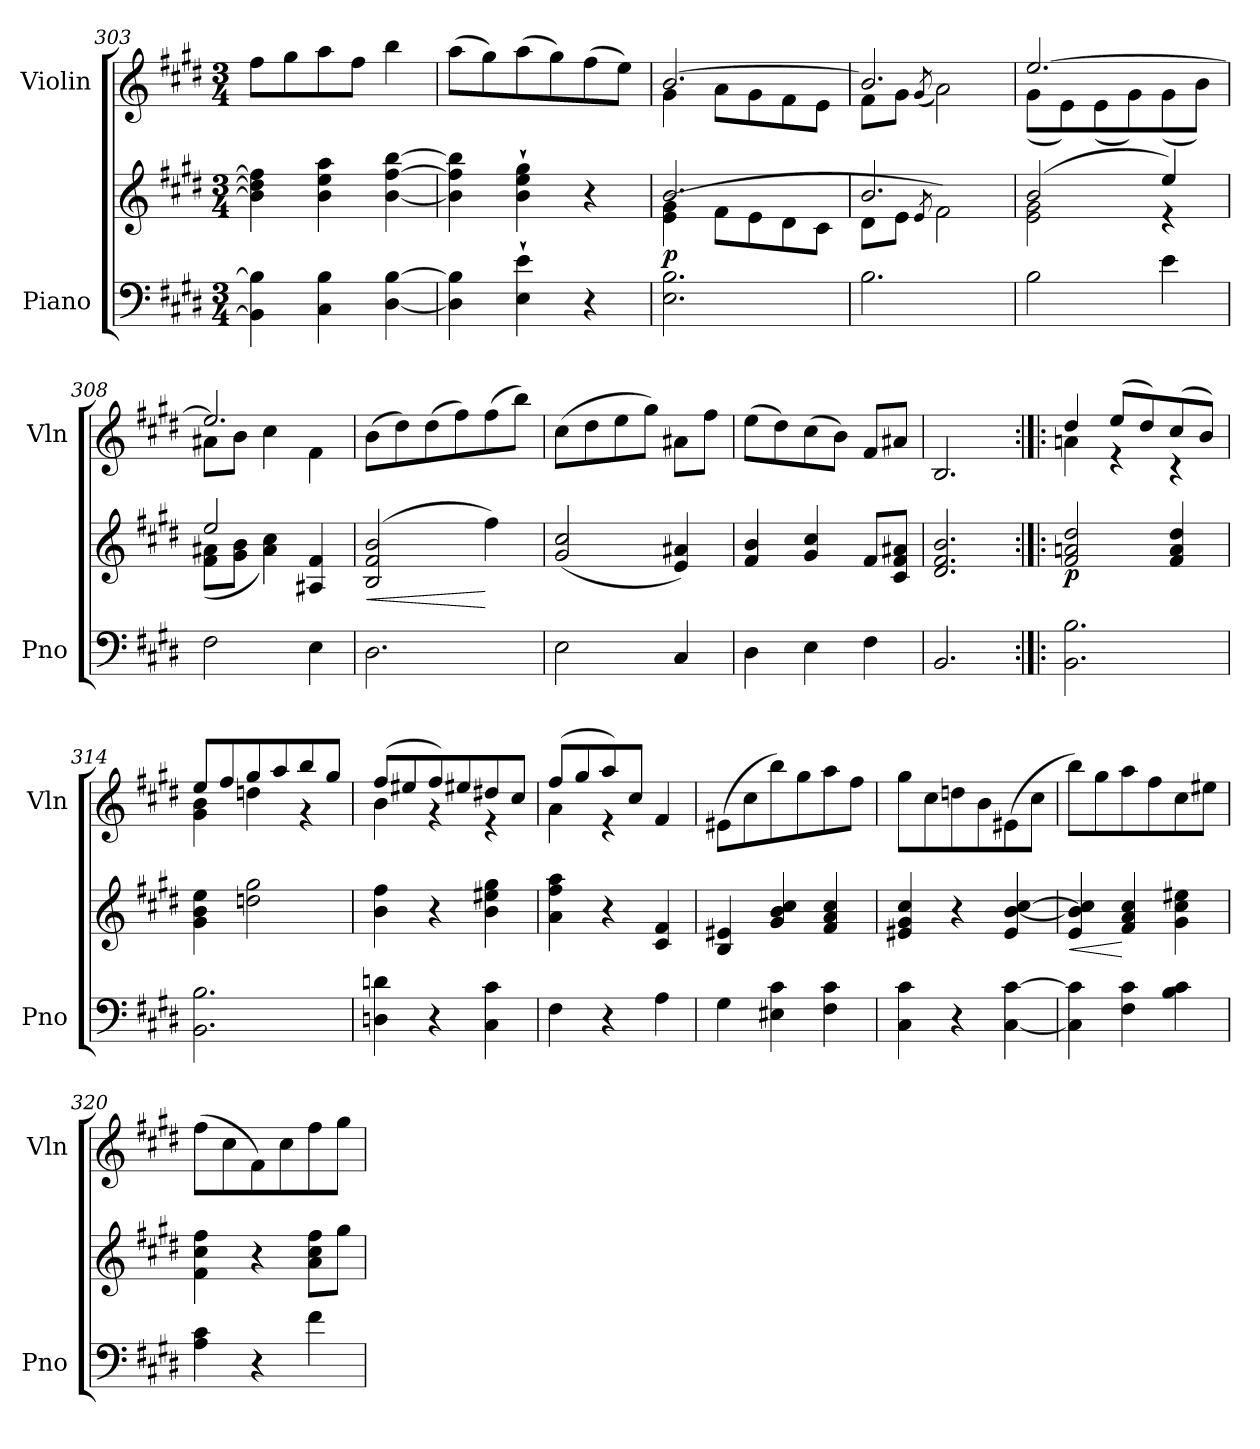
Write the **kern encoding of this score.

**kern	**kern	**dynam	**kern
*part2	*part2	*part2	*part1
*staff3	*staff2	*staff2/3	*staff1
*I"Piano	*	*	*I"Violin
*I'Pno	*	*	*I'Vln
*clefF4	*clefG2	*	*clefG2
*k[f#c#g#d#]	*k[f#c#g#d#]	*	*k[f#c#g#d#]
*M3/4	*M3/4	*	*M3/4
=303	=303	=303	=303
4BB\] 4B\]	4b\] 4dd#\] 4ff#\]	.	8ff#\L
.	.	.	8gg#\
4C#\ 4B\	4b\ 4ee\ 4aa\	.	8aa\
.	.	.	8ff#\J
[4D#\ [4B\	[4b\ [4ff#\ [4bb\	.	4bb\
!!LO:LB:g=z
=304	=304	=304	=304
4D#\] 4B\]	4b\] 4ff#\] 4bb\]	.	(8aa\L
.	.	.	8gg#\)
4E\` 4e\`	4b\` 4ee\` 4gg#\`	.	(8aa\
.	.	.	8gg#\)
4r	4r	.	(8ff#\
.	.	.	8ee\J)
=305	=305	=305	=305
*	*^	*	*^
!	!	!	!LO:DY:b	!	!
2.E\ 2.B\	2.b/	(4e\ 4g#\	p	[2.b/	4g#\
.	.	8f#\L	.	.	8a\L
.	.	8e\	.	.	8g#\
.	.	8d#\	.	.	8f#\
.	.	8c#\J	.	.	8e\J
=306	=306	=306	=306	=306	=306
2.B\	2.b/	8d#\L	.	2.b/]	8f#\L
.	.	8e\J	.	.	8g#\J
.	.	8qe/	.	.	(8qg#/
.	.	2f#\)	.	.	2a\)
=307	=307	=307	=307	=307	=307
2B\	(2b/	2e\ 2g#\	.	[2.ee/	(8g#\L
.	.	.	.	.	8e\)
.	.	.	.	.	(8e\
.	.	.	.	.	8g#\)
4e\	4ee/)	4r	.	.	(8g#\
.	.	.	.	.	8b\J)
=308	=308	=308	=308	=308	=308
2F#\	2ee/	(8f#\ 8a#X\L	.	2.ee/]	8a#X\L
.	.	8g#\ 8b\J	.	.	8b\J
.	.	4a#\ 4cc#\)	.	.	4cc#\
4E\	4A#X/ 4f#/	4ryy	.	.	4f#\
=309	=309	=309	=309	=309	=309
!	!	!	!LO:HP:b	!	!
*	*v	*v	*	*	*
*	*	*	*v	*v
2.D#\	(2B/ 2f#/ 2b/	<	(8b\L
.	.	.	8dd#\)
.	.	.	(8dd#\
.	.	.	8ff#\)
.	4ff#\)	[	(8ff#\
.	.	.	8bb\J)
=310	=310	=310	=310
2E\	(>2g#/ 2cc#/	.	(8cc#\L
.	.	.	8dd#\
.	.	.	8ee\
.	.	.	8gg#\J)
4C#/	4e/ 4a#X/)	.	8a#X\L
.	.	.	8ff#\J
=311	=311	=311	=311
4D#\	4f#/ 4b/	.	(8ee\L
.	.	.	8dd#\)
4E\	4g#/ 4cc#/	.	(8cc#\
.	.	.	8b\J)
4F#\	8f#/L	.	8f#/L
.	8c#/ 8f#/ 8a#X/J	.	8a#X/J
!!LO:LB:g=z
=312	=312	=312	=312
2.BB/	2.d#/ 2.f#/ 2.b/	.	2.B/
=313:|!|:	=313:|!|:	=313:|!|:	=313:|!|:
*	*	*	*^
!	!	!LO:DY:b	!	!
2.BB\ 2.B\	2f#/ 2an/ 2dd#/	p	4dd#/	4an\
.	.	.	(8ee/L	4r
.	.	.	8dd#/)	.
.	4f#/ 4a/ 4dd#/	.	(8cc#/	4r
.	.	.	8b/J)	.
=314	=314	=314	=314	=314
2.BB\ 2.B\	4g#\ 4b\ 4ee\	.	8ee/L	4g#\ 4b\
.	.	.	8ff#/	.
.	2ddn\ 2gg#\	.	8gg#/	4ddn\
.	.	.	8aa/	.
.	.	.	8bb/	4r
.	.	.	8gg#/J	.
=315	=315	=315	=315	=315
4Dn\ 4dn\	4b\ 4ff#\	.	(8ff#/L	4b\
.	.	.	8ee#X/	.
4r	4r	.	8ff#/)	4r
.	.	.	8ee#X/	.
4C#\ 4c#\	4b\ 4ee#X\ 4gg#\	.	8dd#X/	4r
.	.	.	8cc#/J	.
=316	=316	=316	=316	=316
4F#\	4a\ 4ff#\ 4aa\	.	(8ff#/L	4a\
.	.	.	8gg#/	.
4r	4r	.	8aa/)	4r
.	.	.	8cc#/J	.
4A\	4c#/ 4f#/	.	4f#/	4ryy
*	*	*	*v	*v
=317	=317	=317	=317
4G#\	4B/ 4e#X/	.	(8e#X\L
.	.	.	8cc#\
4E#X\ 4c#\	4g#/ 4b/ 4cc#/	.	8bb\)
.	.	.	8gg#\
4F#\ 4c#\	4f#/ 4a/ 4cc#/	.	8aa\
.	.	.	8ff#\J
=318	=318	=318	=318
4C#\ 4c#\	4e#X/ 4g#/ 4cc#/	.	8gg#\L
.	.	.	8cc#\
4r	4r	.	8ddn\
.	.	.	8b\
[4C#\ [4c#\	4e#/ [4b/ [4cc#/	.	(8e#X\
.	.	.	8cc#\J
=319	=319	=319	=319
!	!	!LO:HP:b	!
4C#\] 4c#\]	4e/ 4b/] 4cc#/]	<	8bb\L)
.	.	.	8gg#\
4F#\ 4c#\	4f#/ 4a/ 4cc#/	[	8aa\
.	.	.	8ff#\
4B\ 4c#\	4g#\ 4cc#\ 4ee#X\	.	8cc#\
.	.	.	8ee#X\J
!!LO:LB:g=z
=320	=320	=320	=320
4A\ 4c#\	4f#\ 4cc#\ 4ff#\	.	(8ff#\L
.	.	.	8cc#\
4r	4r	.	8f#\)
.	.	.	8cc#\
4f#\	8a\ 8cc#\ 8ff#\L	.	8ff#\
.	8gg#\J	.	8gg#\J
=	=	=	=
*-	*-	*-	*-
